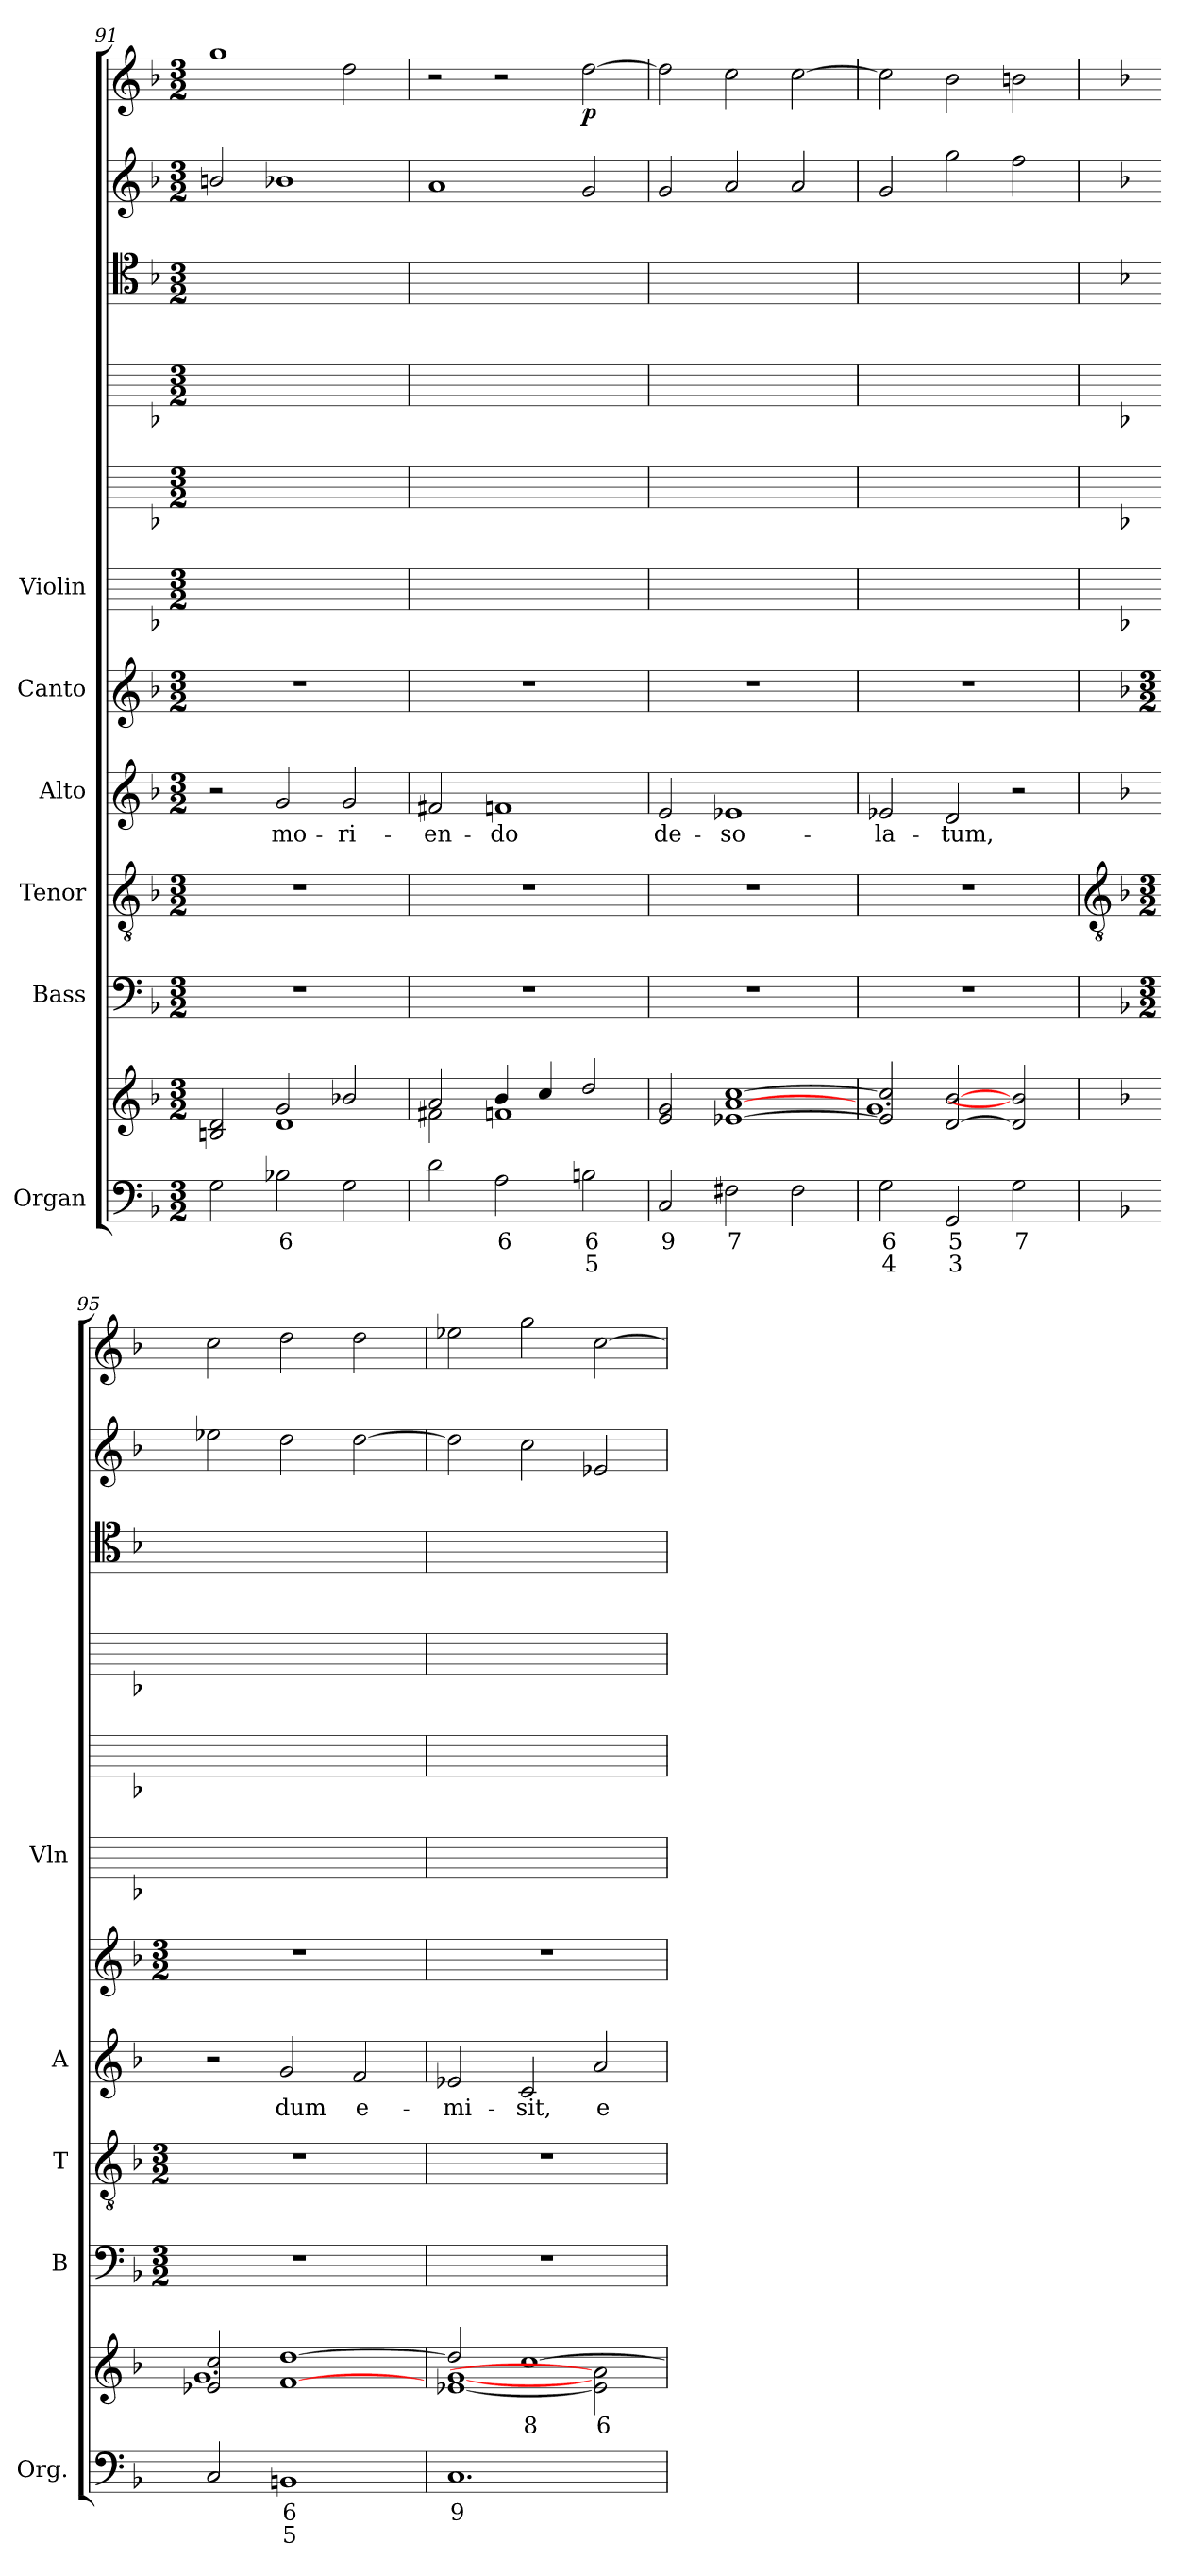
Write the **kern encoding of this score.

**kern	**text	**text	**kern	**text	**kern	**kern	**kern	**text	**kern	**kern	**kern	**kern	**kern	**kern	**kern	**dynam
*part6	*part6	*part6	*part6	*part6	*part5	*part4	*part3	*part3	*part2	*part1	*part1	*part1	*part1	*part1	*part1	*part1
*staff12	*staff12	*staff12	*staff11	*staff11	*staff10	*staff9	*staff8	*staff8	*staff7	*staff6	*staff5	*staff4	*staff3	*staff2	*staff1	*staff1/2/3/4/5/6
*I"Organ	*	*	*	*	*I"Bass	*I"Tenor	*I"Alto	*	*I"Canto	*I"Violin	*	*	*	*	*	*
*I'Org.	*	*	*	*	*I'B	*I'T	*I'A	*	*	*I'Vln	*	*	*	*	*	*
*clefF4	*	*	*clefG2	*	*clefF4	*clefGv2	*clefG2	*	*clefG2	*	*	*	*clefC4	*clefG2	*clefG2	*
*k[b-]	*	*	*k[b-]	*	*k[b-]	*k[b-]	*k[b-]	*	*k[b-]	*k[b-]	*k[b-]	*k[b-]	*k[b-]	*k[b-]	*k[b-]	*
*F:	*	*	*F:	*	*F:	*F:	*F:	*	*F:	*F:	*F:	*F:	*F:	*F:	*F:	*
*M3/2	*	*	*M3/2	*	*M3/2	*M3/2	*M3/2	*	*M3/2	*M3/2	*M3/2	*M3/2	*M3/2	*M3/2	*M3/2	*
=91	=91	=91	=91	=91	=91	=91	=91	=91	=91	=91	=91	=91	=91	=91	=91	=91
*	*	*	*^	*	*	*	*	*	*	*	*	*	*	*	*	*
2G	.	.	2Bn/ 2d/	2ryy	.	1.r	1.r	2r	.	1.r	1.ryy	1.ryy	1.ryy	1.ryy	2bn/	1gg	.
!	!LO:LY:b	!	!	!	!	!	!	!	!LO:LY:b	!	!	!	!	!	!	!	!
2B-X	6	.	2g/	1d\	.	.	.	2g	mo-	.	.	.	.	.	1b-X	.	.
!	!	!	!	!	!	!	!	!	!LO:LY:b	!	!	!	!	!	!	!	!
2G	.	.	2b-X/	.	.	.	.	2g	-ri-	.	.	.	.	.	.	2dd	.
=92	=92	=92	=92	=92	=92	=92	=92	=92	=92	=92	=92	=92	=92	=92	=92	=92	=92
!	!	!	!	!	!	!	!	!	!LO:LY:b	!	!	!	!	!	!	!	!
2d	.	.	2a/	2f#X\	.	1.r	1.r	2f#X	-en-	1.r	1.ryy	1.ryy	1.ryy	1.ryy	1a	2r	.
!	!LO:LY:b	!	!	!	!	!	!	!	!LO:LY:b	!	!	!	!	!	!	!	!
2A	6	.	4b-/	1fn\	.	.	.	1fn	-do	.	.	.	.	.	.	2r	.
.	.	.	4cc/	.	.	.	.	.	.	.	.	.	.	.	.	.	.
!	!LO:LY:b	!LO:LY:b	!	!	!	!	!	!	!	!	!	!	!	!	!	!	!LO:DY:b
2Bn	6	5	2dd/	.	.	.	.	.	.	.	.	.	.	.	2g	[2dd	p
=93	=93	=93	=93	=93	=93	=93	=93	=93	=93	=93	=93	=93	=93	=93	=93	=93	=93
!	!LO:LY:b	!	!	!LO:N:vis=1	!	!	!	!	!LO:LY:b	!	!	!	!	!	!	!	!
2C	9	.	2e/ 2g/	1.ryy	.	1.r	1.r	2e	de-	1.r	1.ryy	1.ryy	1.ryy	1.ryy	2g	2dd]	.
!	!LO:LY:b	!	!	!	!	!	!	!	!LO:LY:b	!	!	!	!	!	!	!	!
2F#X	7	.	[1e-X/ [1a/ [1cc/	.	.	.	.	1e-X	-so-	.	.	.	.	.	2a	2cc	.
2F#	.	.	.	.	.	.	.	.	.	.	.	.	.	.	2a	[2cc	.
=94	=94	=94	=94	=94	=94	=94	=94	=94	=94	=94	=94	=94	=94	=94	=94	=94	=94
!	!LO:LY:b	!LO:LY:b	!	!	!	!	!	!	!LO:LY:b	!	!	!	!	!	!	!	!
2G	6	4	2e-/] 2cc/]	1.g\	.	1.r	1.r	2e-X	-la-	1.r	1.ryy	1.ryy	1.ryy	1.ryy	2g	2cc]	.
!	!LO:LY:b	!LO:LY:b	!	!	!	!	!	!	!LO:LY:b	!	!	!	!	!	!	!	!
2GG	5	3	[2d/ [2b-/	.	.	.	.	2d	-tum,	.	.	.	.	.	2gg	2b-	.
!	!LO:LY:b	!	!	!	!	!	!	!	!	!	!	!	!	!	!	!	!
2G	7	.	2d/] 2b/]	.	.	.	.	2r	.	.	.	.	.	.	2ff	2bn	.
!!LO:LB:g=z
=95	=95	=95	=95	=95	=95	=95	=95	=95	=95	=95	=95	=95	=95	=95	=95	=95	=95
*	*	*	*	*	*	*	*clefGv2	*	*	*	*	*	*	*	*	*	*
*	*	*	*	*	*	*k[b-]	*k[b-]	*	*	*	*	*	*	*	*	*	*
*	*	*	*	*	*	*F:	*F:	*	*	*	*	*	*	*	*	*	*
*	*	*	*	*	*	*M3/2	*M3/2	*	*	*M3/2	*	*	*	*	*	*	*
!	!	!	!	!	!	!LO:N:vis=1	!LO:N:vis=1	!	!	!	!	!	!	!	!	!	!
2C	.	.	2e-X/ 2cc/	1.g	.	1.r	1.r	2r	.	1.r	1.ryy	1.ryy	1.ryy	1.ryy	2ee-X	2cc	.
!	!LO:LY:b	!LO:LY:b	!	!	!	!	!	!	!LO:LY:b	!	!	!	!	!	!	!	!
1BBn	6	5	[1f/ [1dd/	.	.	.	.	2g	dum	.	.	.	.	.	2dd	2dd	.
!	!	!	!	!	!	!	!	!	!LO:LY:b	!	!	!	!	!	!	!	!
.	.	.	.	.	.	.	.	2f	e-	.	.	.	.	.	[2dd	2dd	.
=96	=96	=96	=96	=96	=96	=96	=96	=96	=96	=96	=96	=96	=96	=96	=96	=96	=96
!	!LO:LY:b	!	!	!	!	!LO:N:vis=1	!LO:N:vis=1	!	!LO:LY:b	!	!	!	!	!	!	!	!
1.C	9	.	2dd/]	[1e-X [1g	.	1.r	1.r	2e-X	-mi-	1.r	1.ryy	1.ryy	1.ryy	1.ryy	2dd]	2ee-X	.
!	!	!	!	!	!LO:LY:b	!	!	!	!LO:LY:b	!	!	!	!	!	!	!	!
.	.	.	[1cc/	.	8	.	.	2c	-sit,	.	.	.	.	.	2cc	2gg	.
!	!	!	!	!	!LO:LY:b	!	!	!	!LO:LY:b	!	!	!	!	!	!	!	!
.	.	.	.	2e-\] 2a\]	6	.	.	2a	e-	.	.	.	.	.	2e-X	[2cc	.
*	*	*	*v	*v	*	*	*	*	*	*	*	*	*	*	*	*	*
=	=	=	=	=	=	=	=	=	=	=	=	=	=	=	=	=
*-	*-	*-	*-	*-	*-	*-	*-	*-	*-	*-	*-	*-	*-	*-	*-	*-
